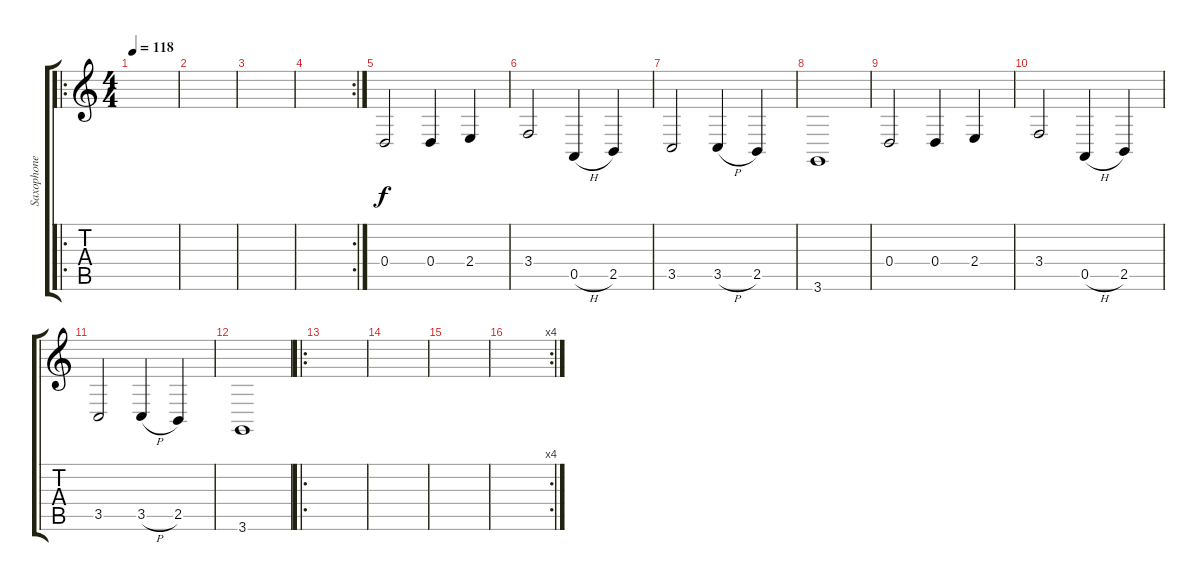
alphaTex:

\track ("Saxophone" "Saxophone") {instrument altosax}
\staff {score tabs}
\tuning (E4 B3 G3 D3 A2 E2) {hide}
\ro
\ts (4 4)
\tempo 118
\clef g2
\ks c
|
|
|
\rc 2
|
0.4.2 0.4.4 2.4.4 |
3.4.2 0.5{h}.4 2.5.4 |
3.5.2 3.5{h}.4 2.5.4 |
3.6.1 |
0.4.2 0.4.4 2.4.4 |
3.4.2 0.5{h}.4 2.5.4 |
3.5.2 3.5{h}.4 2.5.4 |
3.6.1 |
\ro
|
|
|
\rc 4
